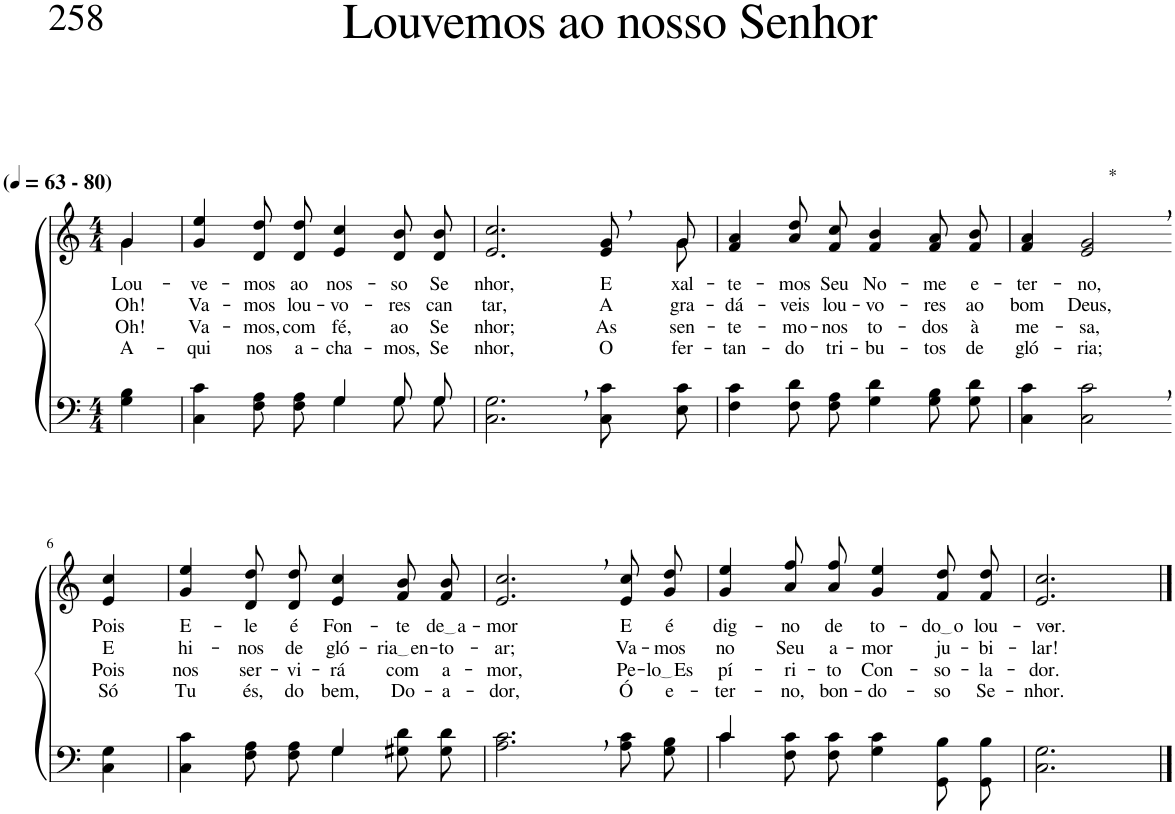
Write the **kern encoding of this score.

**kern	**kern	**text	**text	**text	**text
*part2	*part1	*part1	*part1	*part1	*part1
*staff2	*staff1	*staff1	*staff1	*staff1	*staff1
*I"Parte III e IV	*I"Parte I e II	*	*	*	*
*clefF4	*clefG2	*	*	*	*
*Trd1c2	*Trd1c2	*	*	*	*
*k[]	*k[]	*	*	*	*
*M4/4	*M4/4	*	*	*	*
*MM63	*MM63	*	*	*	*
=1	=1	=1	=1	=1	=1
!	!LO:TX:a:B:t=(	!	!	!	!
!	!LO:TX:a:B:t=- 80)	!	!	!	!
!	!	!LO:LY:b	!LO:LY:b	!LO:LY:b	!LO:LY:b
*	*^	*	*	*	*
4G\ 4B\	4g\	4g/	Lou-	Oh!	Oh!	A-
=2	=2	=2	=2	=2	=2	=2
*^	*	*	*	*	*	*
!	!	!	!	!LO:LY:b	!LO:LY:b	!LO:LY:b	!LO:LY:b
*	*	*v	*v	*	*	*	*
2ryy	4C\ 4c\	4g/ 4ee/	-ve-	Va-	Va-	-qui
!	!	!	!LO:LY:b	!LO:LY:b	!LO:LY:b	!LO:LY:b
.	8F\ 8A\L	8d/ 8dd/L	-mos	-mos	-mos,	nos
!	!	!	!LO:LY:b	!LO:LY:b	!LO:LY:b	!LO:LY:b
.	8F\ 8A\J	8d/ 8dd/J	ao	lou-	com	a-
!	!	!	!LO:LY:b	!LO:LY:b	!LO:LY:b	!LO:LY:b
4G/	4G\	4e/ 4cc/	nos-	-vo-	fé,	-cha-
!	!	!	!LO:LY:b	!LO:LY:b	!LO:LY:b	!LO:LY:b
8G/L	8G\L	8d/ 8b/L	-so	-res	ao	-mos,
!	!	!	!LO:LY:b	!LO:LY:b	!LO:LY:b	!LO:LY:b
8G/J	8G\J	8d/ 8b/J	Se-	can-	Se-	Se-
=3	=3	=3	=3	=3	=3	=3
*	*	*^	*	*	*	*
!	!	!	!	!LO:LY:b	!LO:LY:b	!LO:LY:b	!LO:LY:b
*v	*v	*	*	*	*	*	*
2.C\, 2.G\,	2..ryy	2.e/ 2.cc/	nhor,	-tar,	nhor;	nhor,
!	!	!	!LO:LY:b	!LO:LY:b	!LO:LY:b	!LO:LY:b
8C\ 8c\L	.	8e/ 8g/L	E-	A-	As-	O-
!	!	!	!LO:LY:b	!LO:LY:b	!LO:LY:b	!LO:LY:b
8E\ 8c\J	8g\	8g/J	-xal-	-gra-	-sen-	-fer-
=4	=4	=4	=4	=4	=4	=4
!	!	!	!LO:LY:b	!LO:LY:b	!LO:LY:b	!LO:LY:b
*	*v	*v	*	*	*	*
4F\ 4c\	4f/ 4a/	-te-	-dá-	-te-	-tan-
!	!	!LO:LY:b	!LO:LY:b	!LO:LY:b	!LO:LY:b
8F\ 8d\L	8a\ 8dd\L	-mos	-veis	-mo-	-do
!	!	!LO:LY:b	!LO:LY:b	!LO:LY:b	!LO:LY:b
8F\ 8A\J	8f\ 8cc\J	Seu	lou-	-nos	tri-
!	!	!LO:LY:b	!LO:LY:b	!LO:LY:b	!LO:LY:b
4G\ 4d\	4f/ 4b/	No-	-vo-	to-	-bu-
!	!	!LO:LY:b	!LO:LY:b	!LO:LY:b	!LO:LY:b
8G\ 8B\L	8f/ 8a/L	-me	-res	-dos	-tos
!	!	!LO:LY:b	!LO:LY:b	!LO:LY:b	!LO:LY:b
8G\ 8d\J	8f/ 8b/J	e-	ao	à	de
=5	=5	=5	=5	=5	=5
!	!	!LO:LY:b	!LO:LY:b	!LO:LY:b	!LO:LY:b
4C\ 4c\	4f/ 4a/	-ter-	bom	me-	gló-
!	!LO:TX:a:t=*	!	!	!	!
!	!	!LO:LY:b	!LO:LY:b	!LO:LY:b	!LO:LY:b
2C\, 2c\,	2e/, 2g/,	-no,	Deus,	-sa,	-ria;
!!LO:LB:g=z
=6-	=6-	=6-	=6-	=6-	=6-
!	!	!LO:LY:b	!LO:LY:b	!LO:LY:b	!LO:LY:b
4C\ 4G\	4e/ 4cc/	Pois	E	Pois	Só
=7	=7	=7	=7	=7	=7
*^	*	*	*	*	*
!	!	!	!LO:LY:b	!LO:LY:b	!LO:LY:b	!LO:LY:b
4C\ 4c\	2ryy	4g/ 4ee/	E-	hi-	nos	Tu
!	!	!	!LO:LY:b	!LO:LY:b	!LO:LY:b	!LO:LY:b
8F\ 8A\L	.	8d/ 8dd/L	-le	-nos	ser-	és,
!	!	!	!LO:LY:b	!LO:LY:b	!LO:LY:b	!LO:LY:b
8F\ 8A\J	.	8d/ 8dd/J	é	de	-vi-	do
!	!	!	!LO:LY:b	!LO:LY:b	!LO:LY:b	!LO:LY:b
4G\	4G/	4e/ 4cc/	Fon-	gló-	-rá	bem,
!	!	!	!LO:LY:b	!LO:LY:b	!LO:LY:b	!LO:LY:b
8G#X\ 8d\L	4ryy	8f/ 8b/L	-te	ria en	com	Do-
!	!	!	!LO:LY:b	!LO:LY:b	!LO:LY:b	!LO:LY:b
8G#\ 8d\J	.	8f/ 8b/J	de a	-to-	a-	-a-
*v	*v	*	*	*	*	*
=8	=8	=8	=8	=8	=8
!	!	!LO:LY:b	!LO:LY:b	!LO:LY:b	!LO:LY:b
2.A\, 2.c\,	2.e/, 2.cc/,	-mor	-ar;	-mor,	-dor,
!	!	!LO:LY:b	!LO:LY:b	!LO:LY:b	!LO:LY:b
8A\ 8c\L	8e/ 8cc/L	E	Va-	Pe-	Ó
!	!	!LO:LY:b	!LO:LY:b	!LO:LY:b	!LO:LY:b
8G\ 8B\J	8g/ 8dd/J	é	-mos	lo Es	e-
=9	=9	=9	=9	=9	=9
*^	*	*	*	*	*
!	!	!	!LO:LY:b	!LO:LY:b	!LO:LY:b	!LO:LY:b
4c/	4c\	4g/ 4ee/	dig-	no	pí-	-ter-
!	!	!	!LO:LY:b	!LO:LY:b	!LO:LY:b	!LO:LY:b
2.ryy	8F\ 8c\L	8a\ 8ff\L	-no	Seu	-ri-	-no,
!	!	!	!LO:LY:b	!LO:LY:b	!LO:LY:b	!LO:LY:b
.	8F\ 8c\J	8a\ 8ff\J	de	a-	-to	bon-
!	!	!	!LO:LY:b	!LO:LY:b	!LO:LY:b	!LO:LY:b
.	4G\ 4c\	4g/ 4ee/	to-	-mor	Con-	-do-
!	!	!	!LO:LY:b	!LO:LY:b	!LO:LY:b	!LO:LY:b
.	8GG\ 8B\L	8f/ 8dd/L	do o	ju-	-so-	-so
!	!	!	!LO:LY:b	!LO:LY:b	!LO:LY:b	!LO:LY:b
.	8GG\ 8B\J	8f/ 8dd/J	lou-	-bi-	-la-	Se-
=10	=10	=10	=10	=10	=10	=10
!	!	!	!LO:LY:b	!LO:LY:b	!LO:LY:b	!LO:LY:b
*v	*v	*	*	*	*	*
2.C\ 2.G\	2.e/ 2.cc/	-vor.-	-lar!	-dor.	-nhor.
==	==	==	==	==	==
*-	*-	*-	*-	*-	*-
